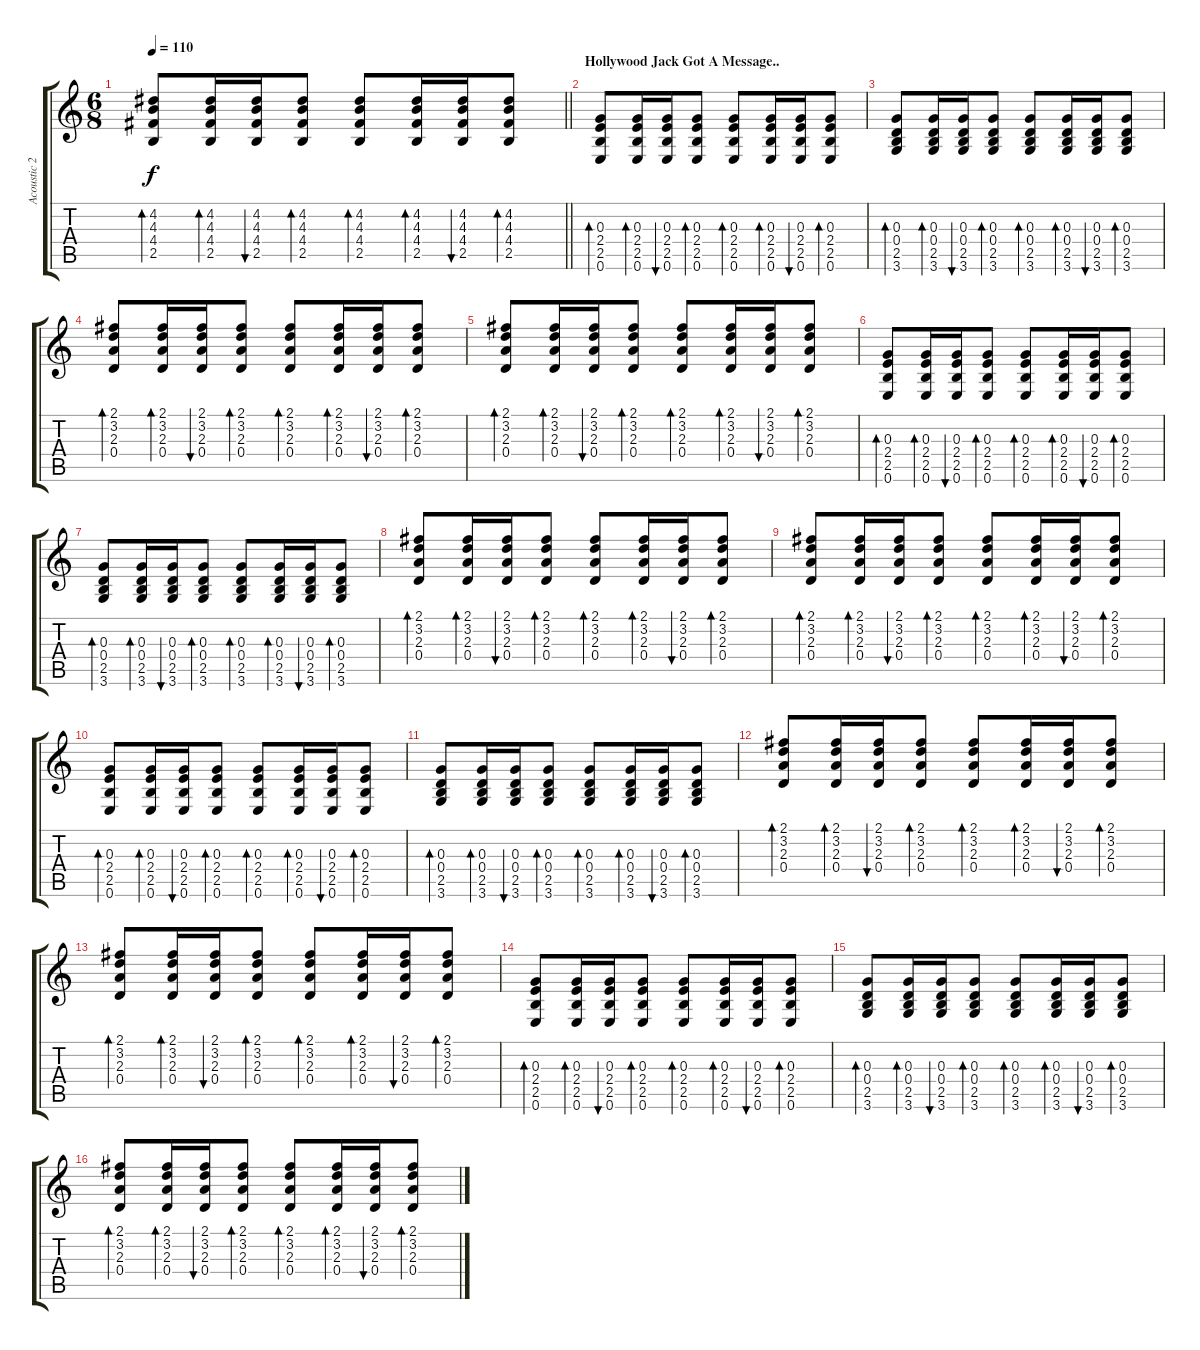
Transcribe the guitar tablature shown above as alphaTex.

\track ("Acoustic 2" "Acoustic 2") {instrument acousticguitarnylon}
\staff {score tabs}
\tuning (E4 B3 G3 D3 A2 E2) {hide}
\ts (6 8)
\tempo 110
\clef g2
\barLineRight lightlight
\ks c
(4.2 4.3 4.4 2.5).8{bd 60 dy f} (4.2 4.3 4.4 2.5).16{bd 60} (4.2 4.3 4.4 2.5).16{bu 60} (4.2 4.3 4.4 2.5).8{bd 60} (4.2 4.3 4.4 2.5).8{bd 60} (4.2 4.3 4.4 2.5).16{bd 60} (4.2 4.3 4.4 2.5).16{bu 60} (4.2 4.3 4.4 2.5).8{bd 60} |
\section ("" "Hollywood Jack Got A Message..")
(0.3 2.4 2.5 0.6).8{bd 60} (0.3 2.4 2.5 0.6).16{bd 60} (0.3 2.4 2.5 0.6).16{bu 60} (0.3 2.4 2.5 0.6).8{bd 60} (0.3 2.4 2.5 0.6).8{bd 60} (0.3 2.4 2.5 0.6).16{bd 60} (0.3 2.4 2.5 0.6).16{bu 60} (0.3 2.4 2.5 0.6).8{bd 60} |
(0.3 0.4 2.5 3.6).8{bd 60} (0.3 0.4 2.5 3.6).16{bd 60} (0.3 0.4 2.5 3.6).16{bu 60} (0.3 0.4 2.5 3.6).8{bd 60} (0.3 0.4 2.5 3.6).8{bd 60} (0.3 0.4 2.5 3.6).16{bd 60} (0.3 0.4 2.5 3.6).16{bu 60} (0.3 0.4 2.5 3.6).8{bd 60} |
(2.1 3.2 2.3 0.4).8{bd 60} (2.1 3.2 2.3 0.4).16{bd 60} (2.1 3.2 2.3 0.4).16{bu 60} (2.1 3.2 2.3 0.4).8{bd 60} (2.1 3.2 2.3 0.4).8{bd 60} (2.1 3.2 2.3 0.4).16{bd 60} (2.1 3.2 2.3 0.4).16{bu 60} (2.1 3.2 2.3 0.4).8{bd 60} |
(2.1 3.2 2.3 0.4).8{bd 60} (2.1 3.2 2.3 0.4).16{bd 60} (2.1 3.2 2.3 0.4).16{bu 60} (2.1 3.2 2.3 0.4).8{bd 60} (2.1 3.2 2.3 0.4).8{bd 60} (2.1 3.2 2.3 0.4).16{bd 60} (2.1 3.2 2.3 0.4).16{bu 60} (2.1 3.2 2.3 0.4).8{bd 60} |
(0.3 2.4 2.5 0.6).8{bd 60} (0.3 2.4 2.5 0.6).16{bd 60} (0.3 2.4 2.5 0.6).16{bu 60} (0.3 2.4 2.5 0.6).8{bd 60} (0.3 2.4 2.5 0.6).8{bd 60} (0.3 2.4 2.5 0.6).16{bd 60} (0.3 2.4 2.5 0.6).16{bu 60} (0.3 2.4 2.5 0.6).8{bd 60} |
(0.3 0.4 2.5 3.6).8{bd 60} (0.3 0.4 2.5 3.6).16{bd 60} (0.3 0.4 2.5 3.6).16{bu 60} (0.3 0.4 2.5 3.6).8{bd 60} (0.3 0.4 2.5 3.6).8{bd 60} (0.3 0.4 2.5 3.6).16{bd 60} (0.3 0.4 2.5 3.6).16{bu 60} (0.3 0.4 2.5 3.6).8{bd 60} |
(2.1 3.2 2.3 0.4).8{bd 60} (2.1 3.2 2.3 0.4).16{bd 60} (2.1 3.2 2.3 0.4).16{bu 60} (2.1 3.2 2.3 0.4).8{bd 60} (2.1 3.2 2.3 0.4).8{bd 60} (2.1 3.2 2.3 0.4).16{bd 60} (2.1 3.2 2.3 0.4).16{bu 60} (2.1 3.2 2.3 0.4).8{bd 60} |
(2.1 3.2 2.3 0.4).8{bd 60} (2.1 3.2 2.3 0.4).16{bd 60} (2.1 3.2 2.3 0.4).16{bu 60} (2.1 3.2 2.3 0.4).8{bd 60} (2.1 3.2 2.3 0.4).8{bd 60} (2.1 3.2 2.3 0.4).16{bd 60} (2.1 3.2 2.3 0.4).16{bu 60} (2.1 3.2 2.3 0.4).8{bd 60} |
(0.3 2.4 2.5 0.6).8{bd 60} (0.3 2.4 2.5 0.6).16{bd 60} (0.3 2.4 2.5 0.6).16{bu 60} (0.3 2.4 2.5 0.6).8{bd 60} (0.3 2.4 2.5 0.6).8{bd 60} (0.3 2.4 2.5 0.6).16{bd 60} (0.3 2.4 2.5 0.6).16{bu 60} (0.3 2.4 2.5 0.6).8{bd 60} |
(0.3 0.4 2.5 3.6).8{bd 60} (0.3 0.4 2.5 3.6).16{bd 60} (0.3 0.4 2.5 3.6).16{bu 60} (0.3 0.4 2.5 3.6).8{bd 60} (0.3 0.4 2.5 3.6).8{bd 60} (0.3 0.4 2.5 3.6).16{bd 60} (0.3 0.4 2.5 3.6).16{bu 60} (0.3 0.4 2.5 3.6).8{bd 60} |
(2.1 3.2 2.3 0.4).8{bd 60} (2.1 3.2 2.3 0.4).16{bd 60} (2.1 3.2 2.3 0.4).16{bu 60} (2.1 3.2 2.3 0.4).8{bd 60} (2.1 3.2 2.3 0.4).8{bd 60} (2.1 3.2 2.3 0.4).16{bd 60} (2.1 3.2 2.3 0.4).16{bu 60} (2.1 3.2 2.3 0.4).8{bd 60} |
(2.1 3.2 2.3 0.4).8{bd 60} (2.1 3.2 2.3 0.4).16{bd 60} (2.1 3.2 2.3 0.4).16{bu 60} (2.1 3.2 2.3 0.4).8{bd 60} (2.1 3.2 2.3 0.4).8{bd 60} (2.1 3.2 2.3 0.4).16{bd 60} (2.1 3.2 2.3 0.4).16{bu 60} (2.1 3.2 2.3 0.4).8{bd 60} |
(0.3 2.4 2.5 0.6).8{bd 60} (0.3 2.4 2.5 0.6).16{bd 60} (0.3 2.4 2.5 0.6).16{bu 60} (0.3 2.4 2.5 0.6).8{bd 60} (0.3 2.4 2.5 0.6).8{bd 60} (0.3 2.4 2.5 0.6).16{bd 60} (0.3 2.4 2.5 0.6).16{bu 60} (0.3 2.4 2.5 0.6).8{bd 60} |
(0.3 0.4 2.5 3.6).8{bd 60} (0.3 0.4 2.5 3.6).16{bd 60} (0.3 0.4 2.5 3.6).16{bu 60} (0.3 0.4 2.5 3.6).8{bd 60} (0.3 0.4 2.5 3.6).8{bd 60} (0.3 0.4 2.5 3.6).16{bd 60} (0.3 0.4 2.5 3.6).16{bu 60} (0.3 0.4 2.5 3.6).8{bd 60} |
(2.1 3.2 2.3 0.4).8{bd 60} (2.1 3.2 2.3 0.4).16{bd 60} (2.1 3.2 2.3 0.4).16{bu 60} (2.1 3.2 2.3 0.4).8{bd 60} (2.1 3.2 2.3 0.4).8{bd 60} (2.1 3.2 2.3 0.4).16{bd 60} (2.1 3.2 2.3 0.4).16{bu 60} (2.1 3.2 2.3 0.4).8{bd 60}
